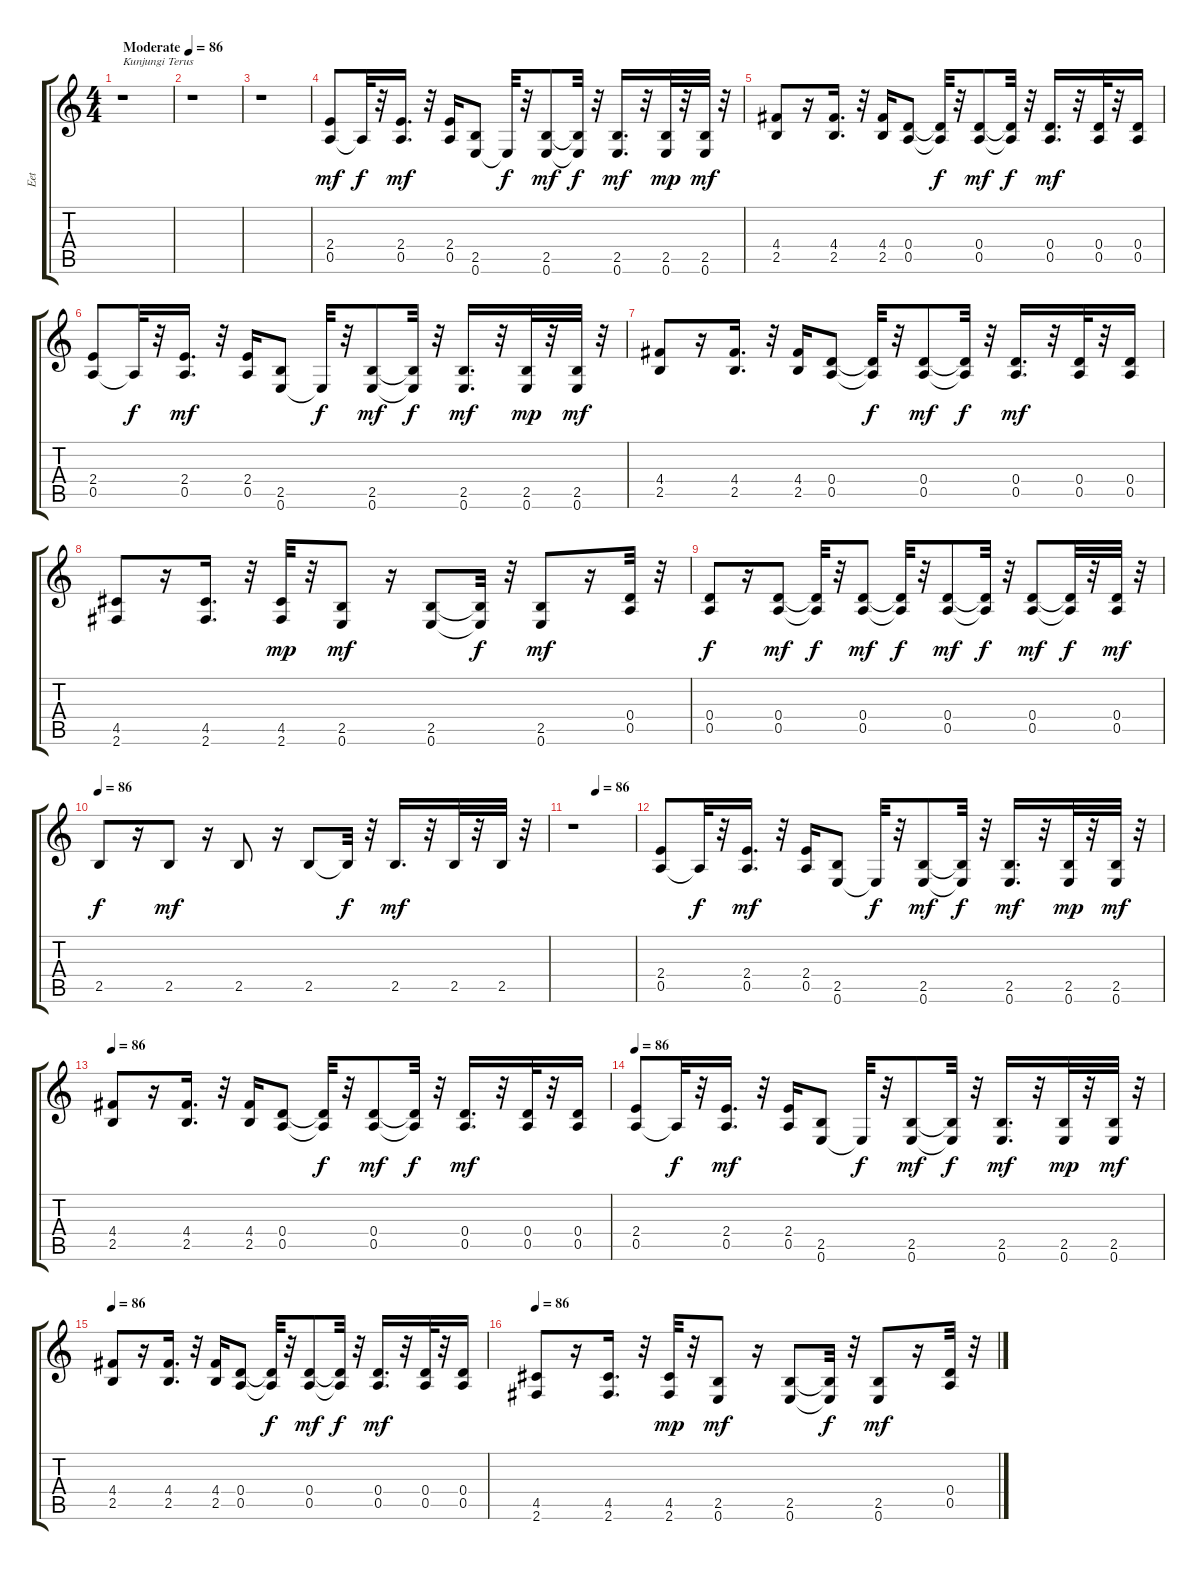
\track ("Eet" "Eet") {instrument electricguitarmuted}
\staff {score tabs}
\tuning (E4 B3 G3 D3 A2 E2) {hide}
\ts (4 4)
\tempo (86 "Moderate")
\clef g2
\ks c
r.1{txt "Kunjungi Terus" dy mf instrument electricguitarmuted} |
r.1 |
r.1 |
(2.4 0.5).8 0.5{t}.32{dy f} r.32 (2.4 0.5).16{d dy mf} r.32 (2.4 0.5).16 (2.5 0.6).8 0.6{t}.32{dy f} r.32 (2.5 0.6).8{dy mf} (2.5{t} 0.6{t}).32{dy f} r.32 (2.5 0.6).16{d dy mf} r.32 (2.5 0.6).32{dy mp} r.32 (2.5 0.6).32{dy mf} r.32 |
(4.4 2.5).8 r.16 (4.4 2.5).16{d} r.32 (4.4 2.5).16 (0.4 0.5).8 (0.4{t} 0.5{t}).32{dy f} r.32 (0.4 0.5).8{dy mf} (0.4{t} 0.5{t}).32{dy f} r.32 (0.4 0.5).16{d dy mf} r.32 (0.4 0.5).32 r.32 (0.4 0.5).16 |
(2.4 0.5).8 0.5{t}.32{dy f} r.32 (2.4 0.5).16{d dy mf} r.32 (2.4 0.5).16 (2.5 0.6).8 0.6{t}.32{dy f} r.32 (2.5 0.6).8{dy mf} (2.5{t} 0.6{t}).32{dy f} r.32 (2.5 0.6).16{d dy mf} r.32 (2.5 0.6).32{dy mp} r.32 (2.5 0.6).32{dy mf} r.32 |
(4.4 2.5).8 r.16 (4.4 2.5).16{d} r.32 (4.4 2.5).16 (0.4 0.5).8 (0.4{t} 0.5{t}).32{dy f} r.32 (0.4 0.5).8{dy mf} (0.4{t} 0.5{t}).32{dy f} r.32 (0.4 0.5).16{d dy mf} r.32 (0.4 0.5).32 r.32 (0.4 0.5).16 |
(4.5 2.6).8 r.16 (4.5 2.6).16{d} r.32 (4.5 2.6).32{dy mp} r.32 (2.5 0.6).8{dy mf} r.16 (2.5 0.6).8 (2.5{t} 0.6{t}).32{dy f} r.32 (2.5 0.6).8{dy mf} r.16 (0.4 0.5).32 r.32 |
(0.4 0.5).8{dy f} r.16 (0.4 0.5).8{dy mf} (0.4{t} 0.5{t}).32{dy f} r.32 (0.4 0.5).8{dy mf} (0.4{t} 0.5{t}).32{dy f} r.32 (0.4 0.5).8{dy mf} (0.4{t} 0.5{t}).32{dy f} r.32 (0.4 0.5).8{dy mf} (0.4{t} 0.5{t}).32{dy f} r.32 (0.4 0.5).32{dy mf} r.32 |
\tempo 86
2.5.8{dy f} r.16 2.5.8{dy mf} r.16 2.5.8 r.16 2.5.8 2.5{t}.32{dy f} r.32 2.5.16{d dy mf} r.32 2.5.32 r.32 2.5.32 r.32 |
\tempo (86 0.375)
r.1 |
(2.4 0.5).8 0.5{t}.32{dy f} r.32 (2.4 0.5).16{d dy mf} r.32 (2.4 0.5).16 (2.5 0.6).8 0.6{t}.32{dy f} r.32 (2.5 0.6).8{dy mf} (2.5{t} 0.6{t}).32{dy f} r.32 (2.5 0.6).16{d dy mf} r.32 (2.5 0.6).32{dy mp} r.32 (2.5 0.6).32{dy mf} r.32 |
\tempo 86
(4.4 2.5).8 r.16 (4.4 2.5).16{d} r.32 (4.4 2.5).16 (0.4 0.5).8 (0.4{t} 0.5{t}).32{dy f} r.32 (0.4 0.5).8{dy mf} (0.4{t} 0.5{t}).32{dy f} r.32 (0.4 0.5).16{d dy mf} r.32 (0.4 0.5).32 r.32 (0.4 0.5).16 |
\tempo 86
(2.4 0.5).8 0.5{t}.32{dy f} r.32 (2.4 0.5).16{d dy mf} r.32 (2.4 0.5).16 (2.5 0.6).8 0.6{t}.32{dy f} r.32 (2.5 0.6).8{dy mf} (2.5{t} 0.6{t}).32{dy f} r.32 (2.5 0.6).16{d dy mf} r.32 (2.5 0.6).32{dy mp} r.32 (2.5 0.6).32{dy mf} r.32 |
\tempo 86
(4.4 2.5).8 r.16 (4.4 2.5).16{d} r.32 (4.4 2.5).16 (0.4 0.5).8 (0.4{t} 0.5{t}).32{dy f} r.32 (0.4 0.5).8{dy mf} (0.4{t} 0.5{t}).32{dy f} r.32 (0.4 0.5).16{d dy mf} r.32 (0.4 0.5).32 r.32 (0.4 0.5).16 |
\tempo 86
(4.5 2.6).8 r.16 (4.5 2.6).16{d} r.32 (4.5 2.6).32{dy mp} r.32 (2.5 0.6).8{dy mf} r.16 (2.5 0.6).8 (2.5{t} 0.6{t}).32{dy f} r.32 (2.5 0.6).8{dy mf} r.16 (0.4 0.5).32 r.32
